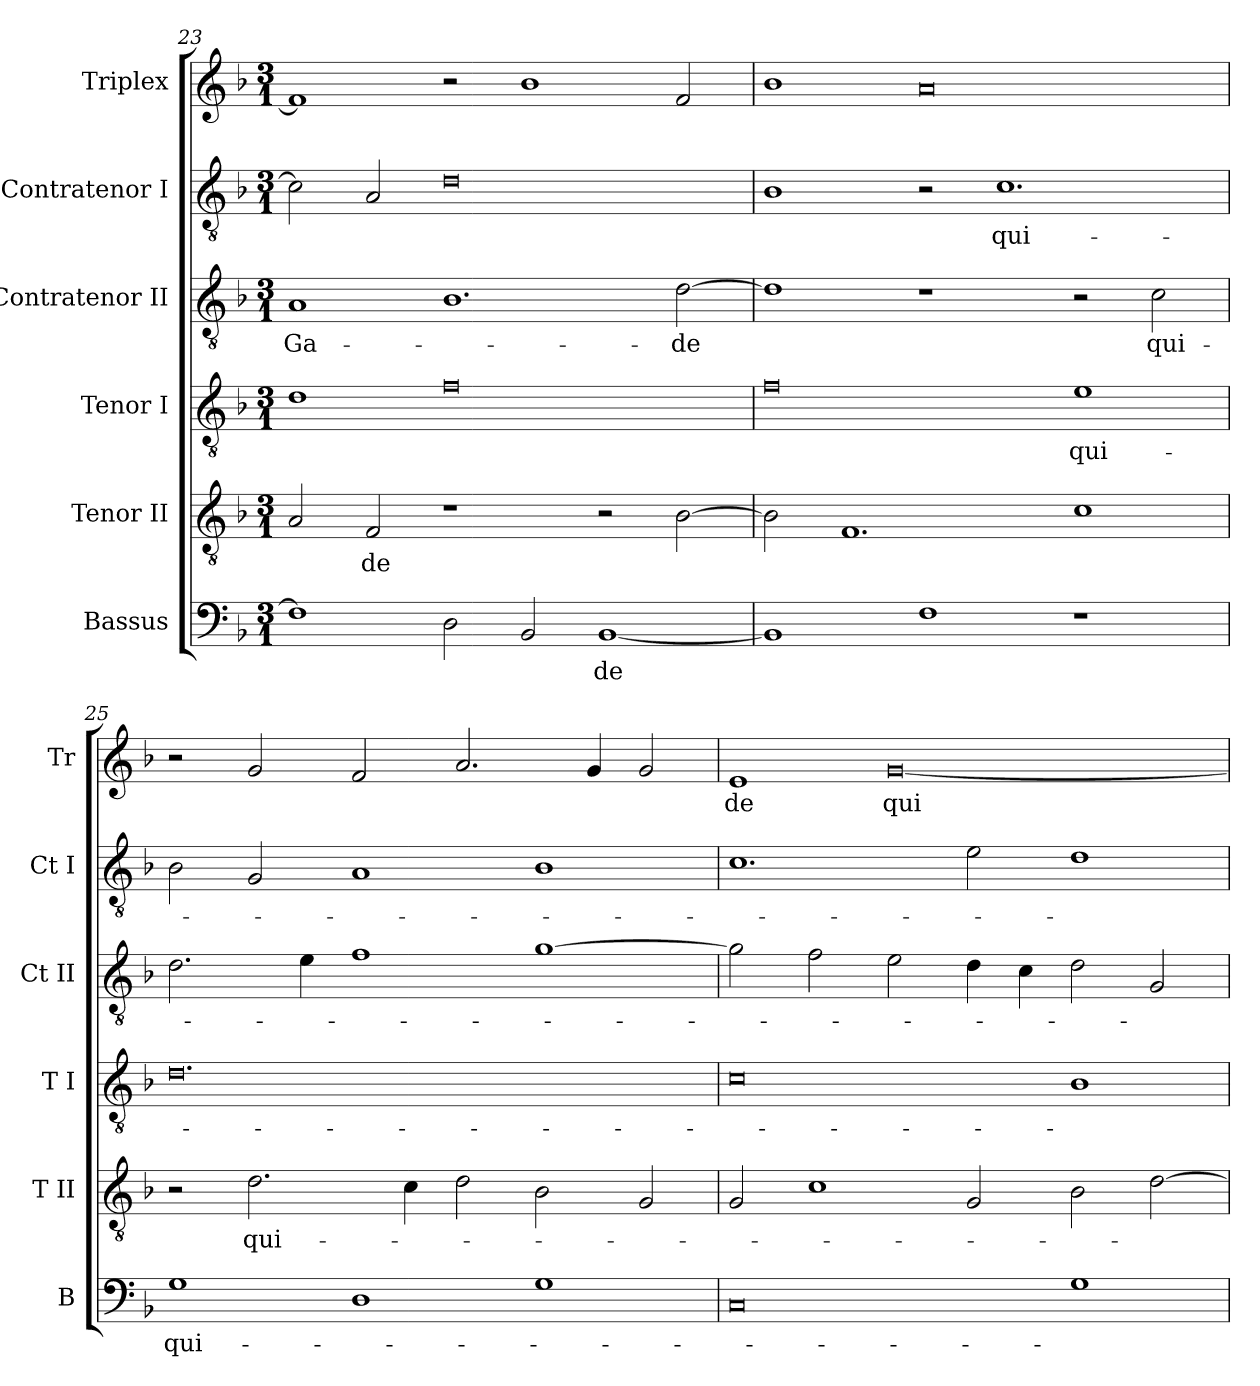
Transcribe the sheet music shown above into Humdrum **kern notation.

**kern	**text	**kern	**text	**kern	**text	**kern	**text	**kern	**text	**kern	**text
*part6	*part6	*part5	*part5	*part4	*part4	*part3	*part3	*part2	*part2	*part1	*part1
*staff6	*staff6	*staff5	*staff5	*staff4	*staff4	*staff3	*staff3	*staff2	*staff2	*staff1	*staff1
*I"Bassus	*	*I"Tenor II	*	*I"Tenor I	*	*I"Contratenor II	*	*I"Contratenor I	*	*I"Triplex	*
*I'B	*	*I'T II	*	*I'T I	*	*I'Ct II	*	*I'Ct I	*	*I'Tr	*
*clefF4	*	*clefGv2	*	*clefGv2	*	*clefGv2	*	*clefGv2	*	*clefG2	*
*	*	*ITrd7c12	*	*ITrd7c12	*	*ITrd7c12	*	*ITrd7c12	*	*	*
*k[b-]	*	*k[b-]	*	*k[b-]	*	*k[b-]	*	*k[b-]	*	*k[b-]	*
*F:	*	*F:	*	*F:	*	*F:	*	*F:	*	*F:	*
*M3/1	*	*M3/1	*	*M3/1	*	*M3/1	*	*M3/1	*	*M3/1	*
=23	=23	=23	=23	=23	=23	=23	=23	=23	=23	=23	=23
!	!	!	!	!	!	!	!LO:LY:b:color=#000000	!	!	!	!
1Fi]	.	2AAi/	.	1Di	.	1AAi	Ga-	2Ci\]	.	1fi]	.
!	!	!	!LO:LY:b:color=#000000	!	!	!	!	!	!	!	!
.	.	2FFi/	-de	.	.	.	.	2AAi/	.	.	.
2Di\	.	1r	.	0Fi	.	1.BB-i	.	0Di	.	2r	.
2BB-i/	.	.	.	.	.	.	.	.	.	1b-i	.
!	!LO:LY:b:color=#000000	!	!	!	!	!	!	!	!	!	!
[<1BB-i	-de	2r	.	.	.	.	.	.	.	.	.
!	!	!	!	!	!	!	!LO:LY:b:color=#000000	!	!	!	!
.	.	[>2BB-i\	.	.	.	[>2Di\	-de	.	.	2fi/	.
!!LO:PB:g=z
=24`	=24`	=24`	=24`	=24`	=24`	=24`	=24`	=24`	=24`	=24`	=24`
1BB-i]	.	2BB-i\]	.	0Fi	.	1Di]	.	1BB-i	.	1b-i	.
.	.	1.FFi	.	.	.	.	.	.	.	.	.
1Fi	.	.	.	.	.	1r	.	2r	.	0ai	.
!	!	!	!	!	!	!	!	!	!LO:LY:b:color=#000000	!	!
.	.	.	.	.	.	.	.	1.Ci	qui-	.	.
!	!	!	!	!	!LO:LY:b:color=#000000	!	!	!	!	!	!
1r	.	1Ci	.	1Ei	qui-	2r	.	.	.	.	.
!	!	!	!	!	!	!	!LO:LY:b:color=#000000	!	!	!	!
.	.	.	.	.	.	2Ci\	qui-	.	.	.	.
=25`	=25`	=25`	=25`	=25`	=25`	=25`	=25`	=25`	=25`	=25`	=25`
!	!LO:LY:b:color=#000000	!	!	!	!	!	!	!	!	!	!
1Gi	qui-	2r	.	0.Di	.	2.Di\	.	2BB-i\	.	2r	.
!	!	!	!LO:LY:b:color=#000000	!	!	!	!	!	!	!	!
.	.	2.Di\	qui-	.	.	.	.	2GGi/	.	2gi/	.
.	.	.	.	.	.	4Ei\	.	.	.	.	.
1Di	.	.	.	.	.	1Fi	.	1AAi	.	2fi/	.
.	.	4Ci\	.	.	.	.	.	.	.	.	.
.	.	2Di\	.	.	.	.	.	.	.	2.ai/	.
1Gi	.	2BB-i\	.	.	.	[>1Gi	.	1BB-i	.	.	.
.	.	.	.	.	.	.	.	.	.	4gi/	.
.	.	2GGi/	.	.	.	.	.	.	.	2gi/	.
=26`	=26`	=26`	=26`	=26`	=26`	=26`	=26`	=26`	=26`	=26`	=26`
!	!	!	!	!	!	!	!	!	!	!	!LO:LY:b:color=#000000
0Ci	.	2GGi/	.	0Ci	.	2Gi\]	.	1.Ci	.	1ei	-de
.	.	1Ci	.	.	.	2Fi\	.	.	.	.	.
!	!	!	!	!	!	!	!	!	!	!	!LO:LY:b:color=#000000
.	.	.	.	.	.	2Ei\	.	.	.	[<0gi	qui-
.	.	2GGi/	.	.	.	4Di\	.	2Ei\	.	.	.
.	.	.	.	.	.	4Ci\	.	.	.	.	.
1Gi	.	2BB-i\	.	1BB-i	.	2Di\	.	1Di	.	.	.
.	.	[>2Di\	.	.	.	2GGi/	.	.	.	.	.
=`	=`	=`	=`	=`	=`	=`	=`	=`	=`	=`	=`
*-	*-	*-	*-	*-	*-	*-	*-	*-	*-	*-	*-
